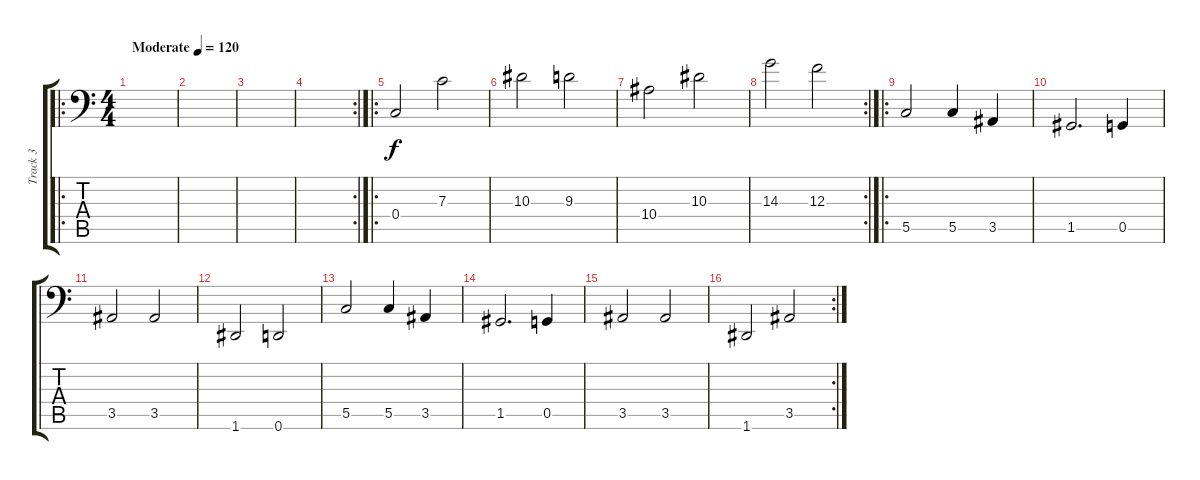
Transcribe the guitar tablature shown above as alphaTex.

\track ("Track 3" "Track 3") {instrument electricbasspick}
\staff {score tabs}
\tuning (D3 A2 F2 C2 G1 D1) {hide}
\ro
\ts (4 4)
\tempo (120 "Moderate")
\clef f4
\ks c
|
|
|
\rc 2
|
\ro
0.4.2 7.3.2 |
10.3.2 9.3.2 |
10.4.2 10.3.2 |
\rc 2
14.3.2 12.3.2 |
\ro
5.5.2 5.5.4 3.5.4 |
1.5.2{d} 0.5.4 |
3.5.2 3.5.2 |
1.6.2 0.6.2 |
5.5.2 5.5.4 3.5.4 |
1.5.2{d} 0.5.4 |
3.5.2 3.5.2 |
\rc 2
1.6.2 3.5.2
